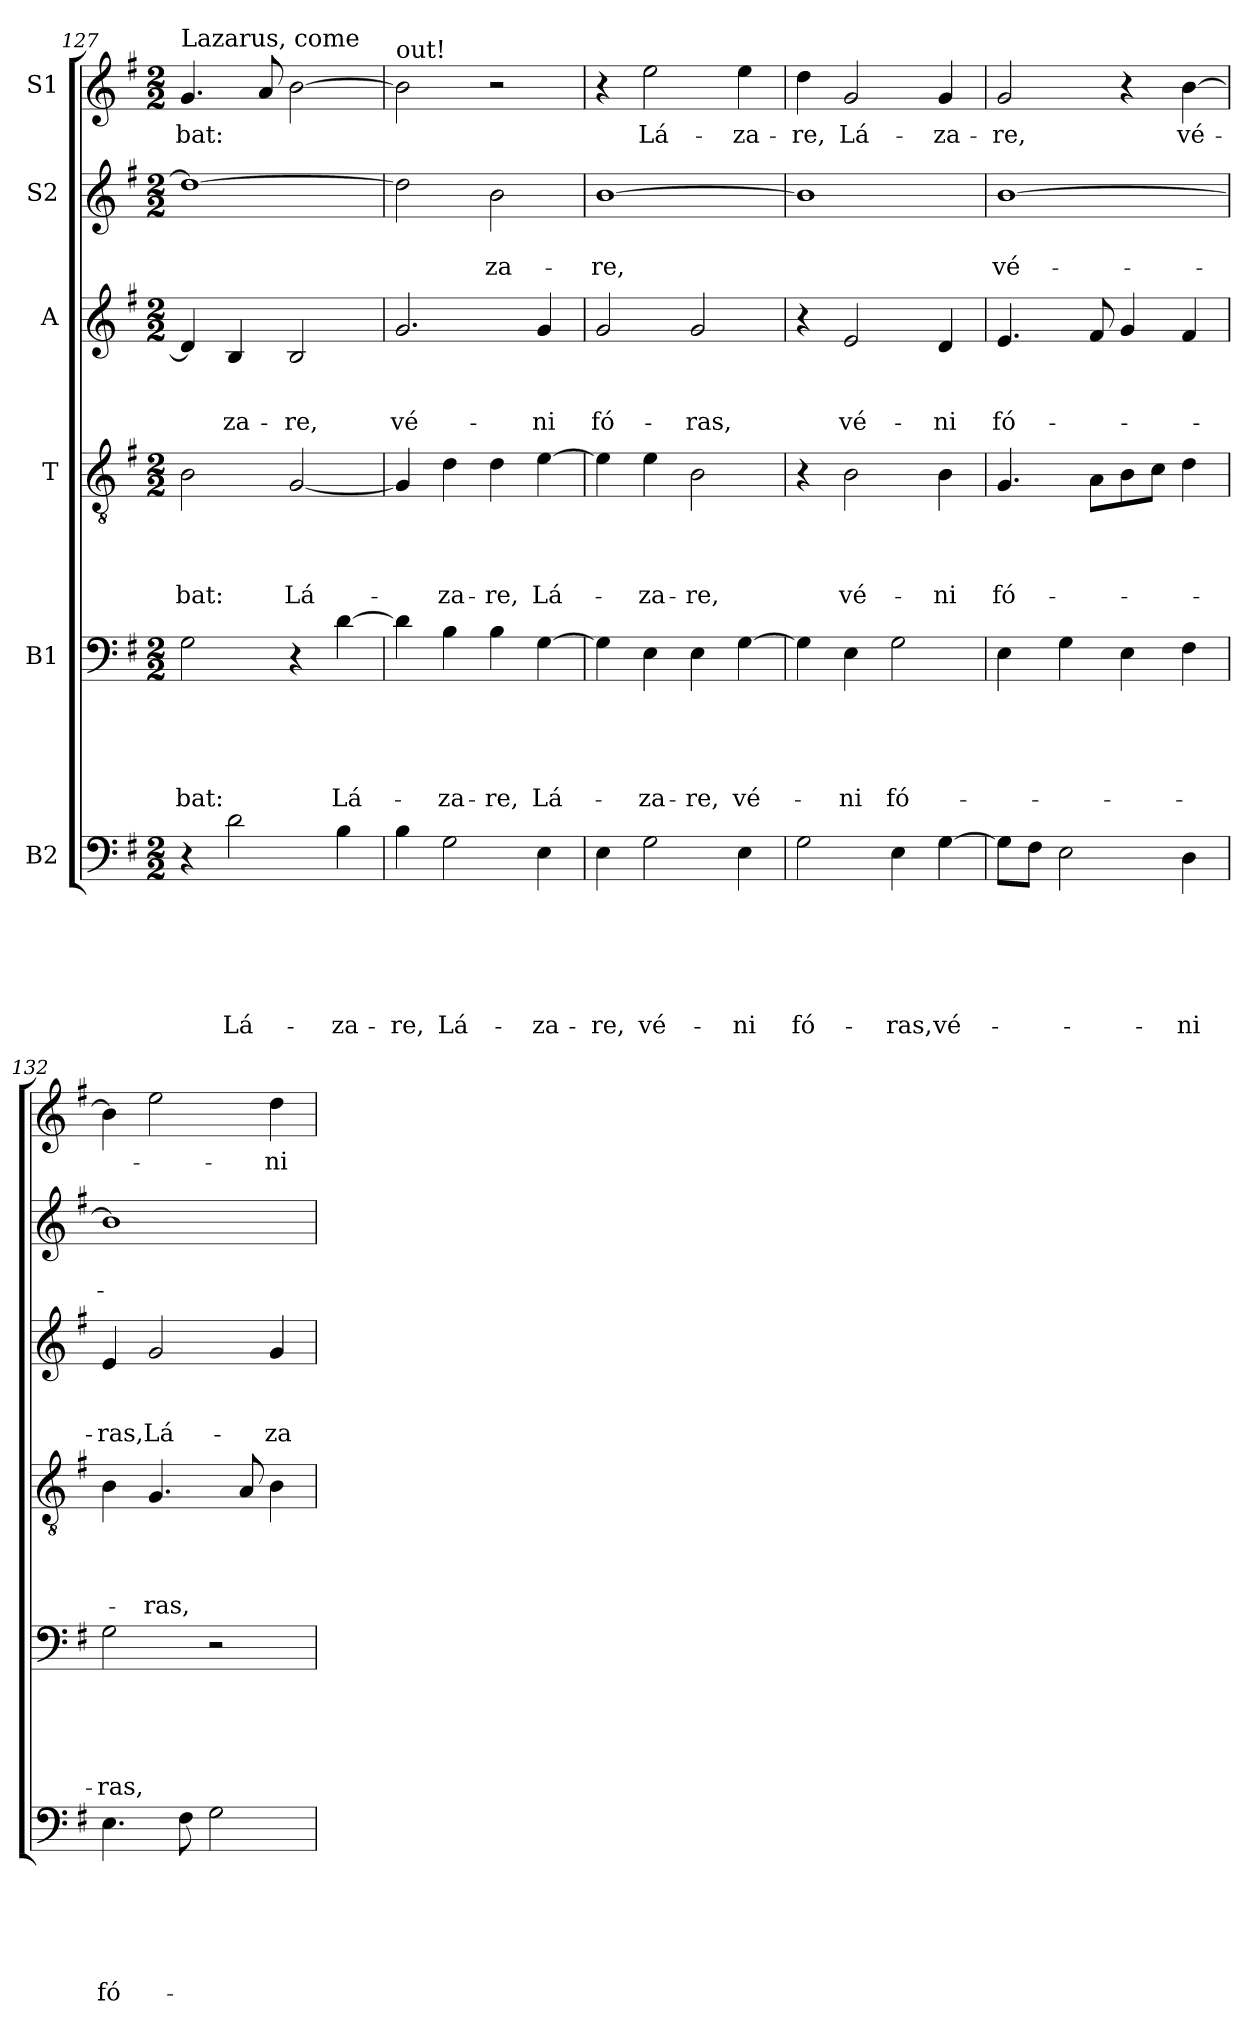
**kern	**text	**text	**text	**text	**text	**text	**kern	**text	**text	**text	**text	**text	**kern	**text	**text	**text	**text	**kern	**text	**text	**text	**kern	**text	**text	**kern	**text
*part6	*part6	*part6	*part6	*part6	*part6	*part6	*part5	*part5	*part5	*part5	*part5	*part5	*part4	*part4	*part4	*part4	*part4	*part3	*part3	*part3	*part3	*part2	*part2	*part2	*part1	*part1
*staff6	*staff6	*staff6	*staff6	*staff6	*staff6	*staff6	*staff5	*staff5	*staff5	*staff5	*staff5	*staff5	*staff4	*staff4	*staff4	*staff4	*staff4	*staff3	*staff3	*staff3	*staff3	*staff2	*staff2	*staff2	*staff1	*staff1
*I"B2	*	*	*	*	*	*	*I"B1	*	*	*	*	*	*I"T	*	*	*	*	*I"A	*	*	*	*I"S2	*	*	*I"S1	*
*clefF4	*	*	*	*	*	*	*clefF4	*	*	*	*	*	*clefGv2	*	*	*	*	*clefG2	*	*	*	*clefG2	*	*	*clefG2	*
*k[f#]	*	*	*	*	*	*	*k[f#]	*	*	*	*	*	*k[f#]	*	*	*	*	*k[f#]	*	*	*	*k[f#]	*	*	*k[f#]	*
*G:	*	*	*	*	*	*	*G:	*	*	*	*	*	*G:	*	*	*	*	*G:	*	*	*	*G:	*	*	*G:	*
*M2/2	*	*	*	*	*	*	*M2/2	*	*	*	*	*	*M2/2	*	*	*	*	*M2/2	*	*	*	*M2/2	*	*	*M2/2	*
=127	=127	=127	=127	=127	=127	=127	=127	=127	=127	=127	=127	=127	=127	=127	=127	=127	=127	=127	=127	=127	=127	=127	=127	=127	=127	=127
!	!	!	!	!	!	!	!	!	!	!	!	!	!	!	!	!	!	!	!	!	!	!	!	!	!LO:TX:a:t=Lazarus, come	!
!	!	!	!	!	!	!	!	!	!	!	!	!LO:LY:b	!	!	!	!	!LO:LY:b	!	!	!	!	!	!	!	!	!LO:LY:b
4r	.	.	.	.	.	.	2G\	.	.	.	.	-bat:	2B\	.	.	.	-bat:	4d/]	.	.	.	1dd_	.	.	4.g/	-bat:
!	!	!	!	!	!	!LO:LY:b	!	!	!	!	!	!	!	!	!	!	!	!	!	!	!LO:LY:b	!	!	!	!	!
2d\	.	.	.	.	.	Lá-	.	.	.	.	.	.	.	.	.	.	.	4B/	.	.	-za-	.	.	.	.	.
.	.	.	.	.	.	.	.	.	.	.	.	.	.	.	.	.	.	.	.	.	.	.	.	.	8a/	.
!	!	!	!	!	!	!	!	!	!	!	!	!	!	!	!	!	!LO:LY:b	!	!	!	!LO:LY:b	!	!	!	!	!
.	.	.	.	.	.	.	4r	.	.	.	.	.	[2G/	.	.	.	Lá-	2B/	.	.	-re,	.	.	.	[2b\	.
!	!	!	!	!	!	!LO:LY:b	!	!	!	!	!	!LO:LY:b	!	!	!	!	!	!	!	!	!	!	!	!	!	!
4B\	.	.	.	.	.	-za-	[4d\	.	.	.	.	Lá-	.	.	.	.	.	.	.	.	.	.	.	.	.	.
=128	=128	=128	=128	=128	=128	=128	=128	=128	=128	=128	=128	=128	=128	=128	=128	=128	=128	=128	=128	=128	=128	=128	=128	=128	=128	=128
!	!	!	!	!	!	!	!	!	!	!	!	!	!	!	!	!	!	!	!	!	!	!	!	!	!LO:TX:a:t=out!	!
!	!	!	!	!	!	!LO:LY:b	!	!	!	!	!	!	!	!	!	!	!	!	!	!	!LO:LY:b	!	!	!	!	!
4B\	.	.	.	.	.	-re,	4d\]	.	.	.	.	.	4G/]	.	.	.	.	2.g/	.	.	vé-	2dd\]	.	.	2b\]	.
!	!	!	!	!	!	!LO:LY:b	!	!	!	!	!	!LO:LY:b	!	!	!	!	!LO:LY:b	!	!	!	!	!	!	!	!	!
2G\	.	.	.	.	.	Lá-	4B\	.	.	.	.	-za-	4d\	.	.	.	-za-	.	.	.	.	.	.	.	.	.
!	!	!	!	!	!	!	!	!	!	!	!	!LO:LY:b	!	!	!	!	!LO:LY:b	!	!	!	!	!	!	!LO:LY:b	!	!
.	.	.	.	.	.	.	4B\	.	.	.	.	-re,	4d\	.	.	.	-re,	.	.	.	.	2b\	.	-za-	2r	.
!	!	!	!	!	!	!LO:LY:b	!	!	!	!	!	!LO:LY:b	!	!	!	!	!LO:LY:b	!	!	!	!LO:LY:b	!	!	!	!	!
4E\	.	.	.	.	.	-za-	[4G\	.	.	.	.	Lá-	[4e\	.	.	.	Lá-	4g/	.	.	-ni	.	.	.	.	.
=129	=129	=129	=129	=129	=129	=129	=129	=129	=129	=129	=129	=129	=129	=129	=129	=129	=129	=129	=129	=129	=129	=129	=129	=129	=129	=129
!	!	!	!	!	!	!LO:LY:b	!	!	!	!	!	!	!	!	!	!	!	!	!	!	!LO:LY:b	!	!	!LO:LY:b	!	!
4E\	.	.	.	.	.	-re,	4G\]	.	.	.	.	.	4e\]	.	.	.	.	2g/	.	.	fó-	[1b	.	-re,	4r	.
!	!	!	!	!	!	!LO:LY:b	!	!	!	!	!	!LO:LY:b	!	!	!	!	!LO:LY:b	!	!	!	!	!	!	!	!	!LO:LY:b
2G\	.	.	.	.	.	vé-	4E\	.	.	.	.	-za-	4e\	.	.	.	-za-	.	.	.	.	.	.	.	2ee\	Lá-
!	!	!	!	!	!	!	!	!	!	!	!	!LO:LY:b	!	!	!	!	!LO:LY:b	!	!	!	!LO:LY:b	!	!	!	!	!
.	.	.	.	.	.	.	4E\	.	.	.	.	-re,	2B\	.	.	.	-re,	2g/	.	.	-ras,	.	.	.	.	.
!	!	!	!	!	!	!LO:LY:b	!	!	!	!	!	!LO:LY:b	!	!	!	!	!	!	!	!	!	!	!	!	!	!LO:LY:b
4E\	.	.	.	.	.	-ni	[4G\	.	.	.	.	vé-	.	.	.	.	.	.	.	.	.	.	.	.	4ee\	-za-
!!LO:PB:g=z
=130	=130	=130	=130	=130	=130	=130	=130	=130	=130	=130	=130	=130	=130	=130	=130	=130	=130	=130	=130	=130	=130	=130	=130	=130	=130	=130
!	!	!	!	!	!	!LO:LY:b	!	!	!	!	!	!	!	!	!	!	!	!	!	!	!	!	!	!	!	!LO:LY:b
2G\	.	.	.	.	.	fó-	4G\]	.	.	.	.	.	4r	.	.	.	.	4r	.	.	.	1b]	.	.	4dd\	-re,
!	!	!	!	!	!	!	!	!	!	!	!	!LO:LY:b	!	!	!	!	!LO:LY:b	!	!	!	!LO:LY:b	!	!	!	!	!LO:LY:b
.	.	.	.	.	.	.	4E\	.	.	.	.	-ni	2B\	.	.	.	vé-	2e/	.	.	vé-	.	.	.	2g/	Lá-
!	!	!	!	!	!	!LO:LY:b	!	!	!	!	!	!LO:LY:b	!	!	!	!	!	!	!	!	!	!	!	!	!	!
4E\	.	.	.	.	.	-ras,	2G\	.	.	.	.	fó-	.	.	.	.	.	.	.	.	.	.	.	.	.	.
!	!	!	!	!	!	!LO:LY:b	!	!	!	!	!	!	!	!	!	!	!LO:LY:b	!	!	!	!LO:LY:b	!	!	!	!	!LO:LY:b
[4G\	.	.	.	.	.	vé-	.	.	.	.	.	.	4B\	.	.	.	-ni	4d/	.	.	-ni	.	.	.	4g/	-za-
=131	=131	=131	=131	=131	=131	=131	=131	=131	=131	=131	=131	=131	=131	=131	=131	=131	=131	=131	=131	=131	=131	=131	=131	=131	=131	=131
!	!	!	!	!	!	!	!	!	!	!	!	!	!	!	!	!	!LO:LY:b	!	!	!	!LO:LY:b	!	!	!LO:LY:b	!	!LO:LY:b
8G\L]	.	.	.	.	.	.	4E\	.	.	.	.	.	4.G/	.	.	.	fó-	4.e/	.	.	fó-	[1b	.	vé-	2g/	-re,
8F#i\J	.	.	.	.	.	.	.	.	.	.	.	.	.	.	.	.	.	.	.	.	.	.	.	.	.	.
2E\	.	.	.	.	.	.	4G\	.	.	.	.	.	.	.	.	.	.	.	.	.	.	.	.	.	.	.
.	.	.	.	.	.	.	.	.	.	.	.	.	8A\L	.	.	.	.	8f#/	.	.	.	.	.	.	.	.
.	.	.	.	.	.	.	4E\	.	.	.	.	.	8B\	.	.	.	.	4g/	.	.	.	.	.	.	4r	.
.	.	.	.	.	.	.	.	.	.	.	.	.	8c\J	.	.	.	.	.	.	.	.	.	.	.	.	.
!	!	!	!	!	!	!LO:LY:b	!	!	!	!	!	!	!	!	!	!	!	!	!	!	!	!	!	!	!	!LO:LY:b
4D\	.	.	.	.	.	-ni	4F#\	.	.	.	.	.	4d\	.	.	.	.	4f#/	.	.	.	.	.	.	[4b\	vé-
=132	=132	=132	=132	=132	=132	=132	=132	=132	=132	=132	=132	=132	=132	=132	=132	=132	=132	=132	=132	=132	=132	=132	=132	=132	=132	=132
!	!	!	!	!	!	!LO:LY:b	!	!	!	!	!	!LO:LY:b	!	!	!	!	!	!	!	!	!LO:LY:b	!	!	!	!	!
4.E\	.	.	.	.	.	fó-	2G\	.	.	.	.	-ras,	4B\	.	.	.	.	4e/	.	.	-ras,	1b]	.	.	4b\]	.
!	!	!	!	!	!	!	!	!	!	!	!	!	!	!	!	!	!LO:LY:b	!	!	!	!LO:LY:b	!	!	!	!	!
.	.	.	.	.	.	.	.	.	.	.	.	.	4.G/	.	.	.	-ras,	2g/	.	.	Lá-	.	.	.	2ee\	.
8F#i\	.	.	.	.	.	.	.	.	.	.	.	.	.	.	.	.	.	.	.	.	.	.	.	.	.	.
2G\	.	.	.	.	.	.	2r	.	.	.	.	.	.	.	.	.	.	.	.	.	.	.	.	.	.	.
.	.	.	.	.	.	.	.	.	.	.	.	.	8A/	.	.	.	.	.	.	.	.	.	.	.	.	.
!	!	!	!	!	!	!	!	!	!	!	!	!	!	!	!	!	!	!	!	!	!LO:LY:b	!	!	!	!	!LO:LY:b
.	.	.	.	.	.	.	.	.	.	.	.	.	4B\	.	.	.	.	4g/	.	.	-za-	.	.	.	4dd\	-ni
=	=	=	=	=	=	=	=	=	=	=	=	=	=	=	=	=	=	=	=	=	=	=	=	=	=	=
*-	*-	*-	*-	*-	*-	*-	*-	*-	*-	*-	*-	*-	*-	*-	*-	*-	*-	*-	*-	*-	*-	*-	*-	*-	*-	*-
